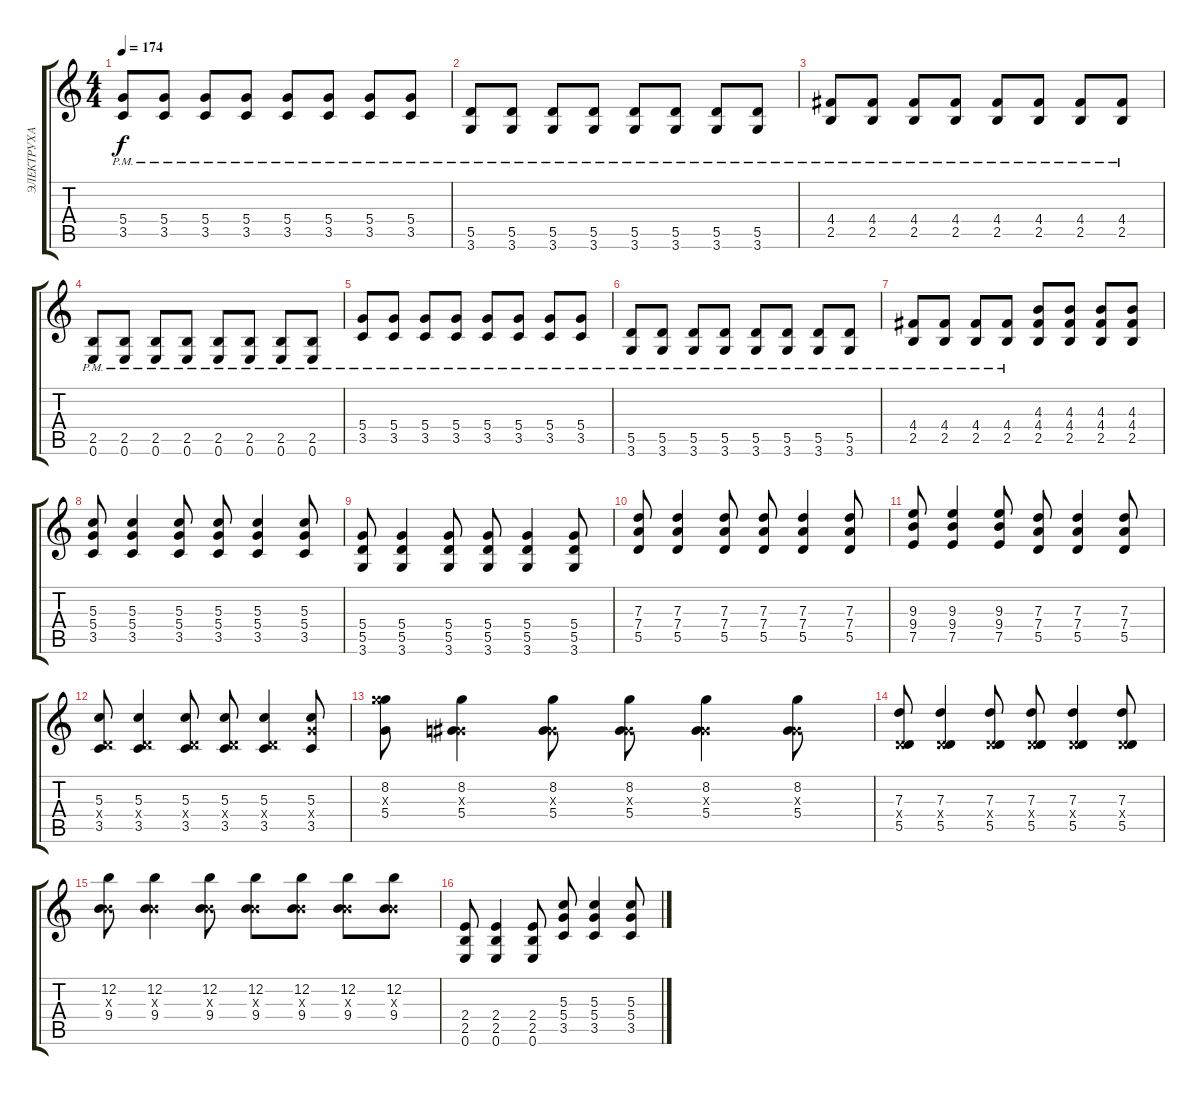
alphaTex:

\track ("ЭЛЕКТРУХА" "ЭЛЕКТРУХА") {instrument distortionguitar}
\staff {score tabs}
\tuning (E4 B3 G3 D3 A2 E2) {hide}
\ts (4 4)
\tempo 174
\clef g2
\ks c
(5.4{pm} 3.5{pm}).8{dy f} (5.4{pm} 3.5{pm}).8 (5.4{pm} 3.5{pm}).8 (5.4{pm} 3.5{pm}).8 (5.4{pm} 3.5{pm}).8 (5.4{pm} 3.5{pm}).8 (5.4{pm} 3.5{pm}).8 (5.4{pm} 3.5{pm}).8 |
(5.5{pm} 3.6{pm}).8 (5.5{pm} 3.6{pm}).8 (5.5{pm} 3.6{pm}).8 (5.5{pm} 3.6{pm}).8 (5.5{pm} 3.6{pm}).8 (5.5{pm} 3.6{pm}).8 (5.5{pm} 3.6{pm}).8 (5.5{pm} 3.6{pm}).8 |
(4.4{pm} 2.5{pm}).8 (4.4{pm} 2.5{pm}).8 (4.4{pm} 2.5{pm}).8 (4.4{pm} 2.5{pm}).8 (4.4{pm} 2.5{pm}).8 (4.4{pm} 2.5{pm}).8 (4.4{pm} 2.5{pm}).8 (4.4{pm} 2.5{pm}).8 |
(2.5{pm} 0.6{pm}).8 (2.5{pm} 0.6{pm}).8 (2.5{pm} 0.6{pm}).8 (2.5{pm} 0.6{pm}).8 (2.5{pm} 0.6{pm}).8 (2.5{pm} 0.6{pm}).8 (2.5{pm} 0.6{pm}).8 (2.5{pm} 0.6{pm}).8 |
(5.4{pm} 3.5{pm}).8 (5.4{pm} 3.5{pm}).8 (5.4{pm} 3.5{pm}).8 (5.4{pm} 3.5{pm}).8 (5.4{pm} 3.5{pm}).8 (5.4{pm} 3.5{pm}).8 (5.4{pm} 3.5{pm}).8 (5.4{pm} 3.5{pm}).8 |
(5.5{pm} 3.6{pm}).8 (5.5{pm} 3.6{pm}).8 (5.5{pm} 3.6{pm}).8 (5.5{pm} 3.6{pm}).8 (5.5{pm} 3.6{pm}).8 (5.5{pm} 3.6{pm}).8 (5.5{pm} 3.6{pm}).8 (5.5{pm} 3.6{pm}).8 |
(4.4{pm} 2.5{pm}).8 (4.4{pm} 2.5{pm}).8 (4.4{pm} 2.5{pm}).8 (4.4{pm} 2.5{pm}).8 (4.3 4.4 2.5).8 (4.3 4.4 2.5).8 (4.3 4.4 2.5).8 (4.3 4.4 2.5).8 |
(5.3 5.4 3.5).8 (5.3 5.4 3.5).4 (5.3 5.4 3.5).8 (5.3 5.4 3.5).8 (5.3 5.4 3.5).4 (5.3 5.4 3.5).8 |
(5.4 5.5 3.6).8 (5.4 5.5 3.6).4 (5.4 5.5 3.6).8 (5.4 5.5 3.6).8 (5.4 5.5 3.6).4 (5.4 5.5 3.6).8 |
(7.3 7.4 5.5).8 (7.3 7.4 5.5).4 (7.3 7.4 5.5).8 (7.3 7.4 5.5).8 (7.3 7.4 5.5).4 (7.3 7.4 5.5).8 |
(9.3 9.4 7.5).8 (9.3 9.4 7.5).4 (9.3 9.4 7.5).8 (7.3 7.4 5.5).8 (7.3 7.4 5.5).4 (7.3 7.4 5.5).8 |
(5.3 0.4{x} 3.5).8 (5.3 0.4{x} 3.5).4 (5.3 0.4{x} 3.5).8 (5.3 0.4{x} 3.5).8 (5.3 0.4{x} 3.5).4 (5.3 5.4{x} 3.5).8 |
(8.2 12.3{x} 5.4).8 (8.2 1.3{x} 5.4).4 (8.2 0.3{x} 5.4).8 (8.2 0.3{x} 5.4).8 (8.2 0.3{x} 5.4).4 (8.2 0.3{x} 5.4).8 |
(7.3 0.4{x} 5.5).8 (7.3 0.4{x} 5.5).4 (7.3 0.4{x} 5.5).8 (7.3 0.4{x} 5.5).8 (7.3 0.4{x} 5.5).4 (7.3 0.4{x} 5.5).8 |
(12.2 4.3{x} 9.4).8 (12.2 4.3{x} 9.4).4 (12.2 4.3{x} 9.4).8 (12.2 4.3{x} 9.4).8 (12.2 4.3{x} 9.4).8 (12.2 4.3{x} 9.4).8 (12.2 4.3{x} 9.4).8 |
(2.4 2.5 0.6).8 (2.4 2.5 0.6).4 (2.4 2.5 0.6).8 (5.3 5.4 3.5).8 (5.3 5.4 3.5).4 (5.3 5.4 3.5).8
